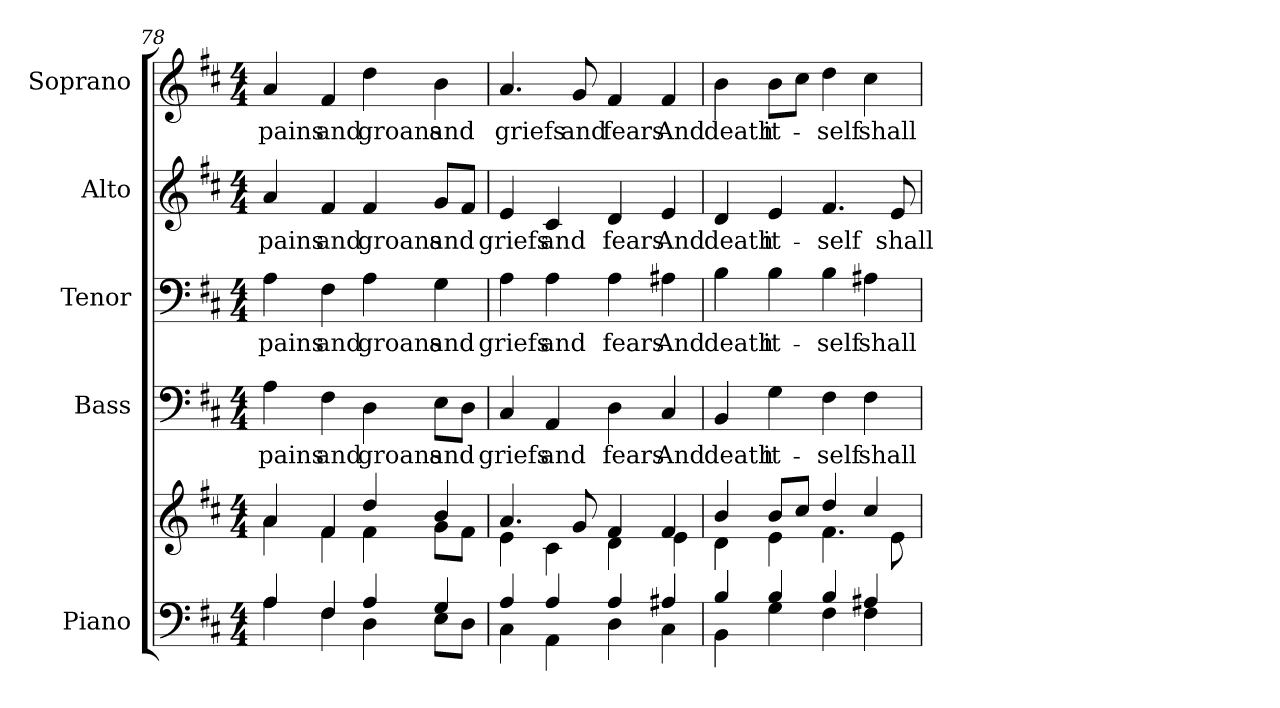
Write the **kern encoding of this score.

**kern	**kern	**kern	**text	**kern	**text	**kern	**text	**kern	**text
*part5	*part5	*part4	*part4	*part3	*part3	*part2	*part2	*part1	*part1
*staff6	*staff5	*staff4	*staff4	*staff3	*staff3	*staff2	*staff2	*staff1	*staff1
*I"Piano	*	*I"Bass	*	*I"Tenor	*	*I"Alto	*	*I"Soprano	*
*I'Pno.	*	*I'B.	*	*I'T.	*	*I'A.	*	*I'S.	*
*clefF4	*clefG2	*clefF4	*	*clefF4	*	*clefG2	*	*clefG2	*
*k[f#c#]	*k[f#c#]	*k[f#c#]	*	*k[f#c#]	*	*k[f#c#]	*	*k[f#c#]	*
*D:	*D:	*D:	*	*D:	*	*D:	*	*D:	*
*M4/4	*M4/4	*M4/4	*	*M4/4	*	*M4/4	*	*M4/4	*
=78	=78	=78	=78	=78	=78	=78	=78	=78	=78
*^	*^	*	*	*	*	*	*	*	*
!	!	!	!	!	!LO:LY:b:color=#000000	!	!	!	!	!	!
!	!	!	!	!	!	!	!LO:LY:b:color=#000000	!	!	!	!
!	!	!	!	!	!	!	!	!	!LO:LY:b:color=#000000	!	!
!	!	!	!	!	!	!	!	!	!	!	!LO:LY:b:color=#000000
4Ai/	4Ai\	4ai/	4ai\	4Ai\	pains	4Ai\	pains	4ai/	pains	4ai/	pains
!	!	!	!	!	!LO:LY:b:color=#000000	!	!	!	!	!	!
!	!	!	!	!	!	!	!LO:LY:b:color=#000000	!	!	!	!
!	!	!	!	!	!	!	!	!	!LO:LY:b:color=#000000	!	!
!	!	!	!	!	!	!	!	!	!	!	!LO:LY:b:color=#000000
4F#i/	4F#i\	4f#i/	4f#i\	4F#i\	and	4F#i\	and	4f#i/	and	4f#i/	and
!	!	!	!	!	!LO:LY:b:color=#000000	!	!	!	!	!	!
!	!	!	!	!	!	!	!LO:LY:b:color=#000000	!	!	!	!
!	!	!	!	!	!	!	!	!	!LO:LY:b:color=#000000	!	!
!	!	!	!	!	!	!	!	!	!	!	!LO:LY:b:color=#000000
4Ai/	4Di\	4ddi/	4f#i\	4Di\	groans	4Ai\	groans	4f#i/	groans	4ddi\	groans
!	!	!	!	!	!LO:LY:b:color=#000000	!	!	!	!	!	!
!	!	!	!	!	!	!	!LO:LY:b:color=#000000	!	!	!	!
!	!	!	!	!	!	!	!	!	!LO:LY:b:color=#000000	!	!
!	!	!	!	!	!	!	!	!	!	!	!LO:LY:b:color=#000000
4Gi/	8Ei\L	4bi/	8gi\L	8Ei\L	and	4Gi\	and	8gi/L	and	4bi\	and
.	8Di\J	.	8f#i\J	8Di\J	.	.	.	8f#i/J	.	.	.
!!LO:PB:g=z
=79	=79	=79	=79	=79	=79	=79	=79	=79	=79	=79	=79
!	!	!	!	!	!LO:LY:b:color=#000000	!	!	!	!	!	!
!	!	!	!	!	!	!	!LO:LY:b:color=#000000	!	!	!	!
!	!	!	!	!	!	!	!	!	!LO:LY:b:color=#000000	!	!
!	!	!	!	!	!	!	!	!	!	!	!LO:LY:b:color=#000000
4Ai/	4C#i\	4.ai/	4ei\	4C#i/	griefs	4Ai\	griefs	4ei/	griefs	4.ai/	griefs
!	!	!	!	!	!LO:LY:b:color=#000000	!	!	!	!	!	!
!	!	!	!	!	!	!	!LO:LY:b:color=#000000	!	!	!	!
!	!	!	!	!	!	!	!	!	!LO:LY:b:color=#000000	!	!
4Ai/	4AAi\	.	4c#i\	4AAi/	and	4Ai\	and	4c#i/	and	.	.
!	!	!	!	!	!	!	!	!	!	!	!LO:LY:b:color=#000000
.	.	8gi/	.	.	.	.	.	.	.	8gi/	and
!	!	!	!	!	!LO:LY:b:color=#000000	!	!	!	!	!	!
!	!	!	!	!	!	!	!LO:LY:b:color=#000000	!	!	!	!
!	!	!	!	!	!	!	!	!	!LO:LY:b:color=#000000	!	!
!	!	!	!	!	!	!	!	!	!	!	!LO:LY:b:color=#000000
4Ai/	4Di\	4f#i/	4di\	4Di\	fears	4Ai\	fears	4di/	fears	4f#i/	fears
!	!	!	!	!	!LO:LY:b:color=#000000	!	!	!	!	!	!
!	!	!	!	!	!	!	!LO:LY:b:color=#000000	!	!	!	!
!	!	!	!	!	!	!	!	!	!LO:LY:b:color=#000000	!	!
!	!	!	!	!	!	!	!	!	!	!	!LO:LY:b:color=#000000
4A#Xi/	4C#i\	4f#i/	4ei\	4C#i/	And	4A#Xi\	And	4ei/	And	4f#i/	And
=80	=80	=80	=80	=80	=80	=80	=80	=80	=80	=80	=80
!	!	!	!	!	!LO:LY:b:color=#000000	!	!	!	!	!	!
!	!	!	!	!	!	!	!LO:LY:b:color=#000000	!	!	!	!
!	!	!	!	!	!	!	!	!	!LO:LY:b:color=#000000	!	!
!	!	!	!	!	!	!	!	!	!	!	!LO:LY:b:color=#000000
4Bi/	4BBi\	4bi/	4di\	4BBi/	death	4Bi\	death	4di/	death	4bi\	death
!	!	!	!	!	!LO:LY:b:color=#000000	!	!	!	!	!	!
!	!	!	!	!	!	!	!LO:LY:b:color=#000000	!	!	!	!
!	!	!	!	!	!	!	!	!	!LO:LY:b:color=#000000	!	!
!	!	!	!	!	!	!	!	!	!	!	!LO:LY:b:color=#000000
4Bi/	4Gi\	8bi/L	4ei\	4Gi\	it-	4Bi\	it-	4ei/	it-	8bi\L	it-
.	.	8cc#i/J	.	.	.	.	.	.	.	8cc#i\J	.
!	!	!	!	!	!LO:LY:b:color=#000000	!	!	!	!	!	!
!	!	!	!	!	!	!	!LO:LY:b:color=#000000	!	!	!	!
!	!	!	!	!	!	!	!	!	!LO:LY:b:color=#000000	!	!
!	!	!	!	!	!	!	!	!	!	!	!LO:LY:b:color=#000000
4Bi/	4F#i\	4ddi/	4.f#i\	4F#i\	-self	4Bi\	-self	4.f#i/	-self	4ddi\	-self
!	!	!	!	!	!LO:LY:b:color=#000000	!	!	!	!	!	!
!	!	!	!	!	!	!	!LO:LY:b:color=#000000	!	!	!	!
!	!	!	!	!	!	!	!	!	!	!	!LO:LY:b:color=#000000
4A#Xi/	4F#i\	4cc#i/	.	4F#i\	shall	4A#Xi\	shall	.	.	4cc#i\	shall
!	!	!	!	!	!	!	!	!	!LO:LY:b:color=#000000	!	!
.	.	.	8ei\	.	.	.	.	8ei/	shall	.	.
*v	*v	*	*	*	*	*	*	*	*	*	*
*	*v	*v	*	*	*	*	*	*	*	*
=	=	=	=	=	=	=	=	=	=
*-	*-	*-	*-	*-	*-	*-	*-	*-	*-
